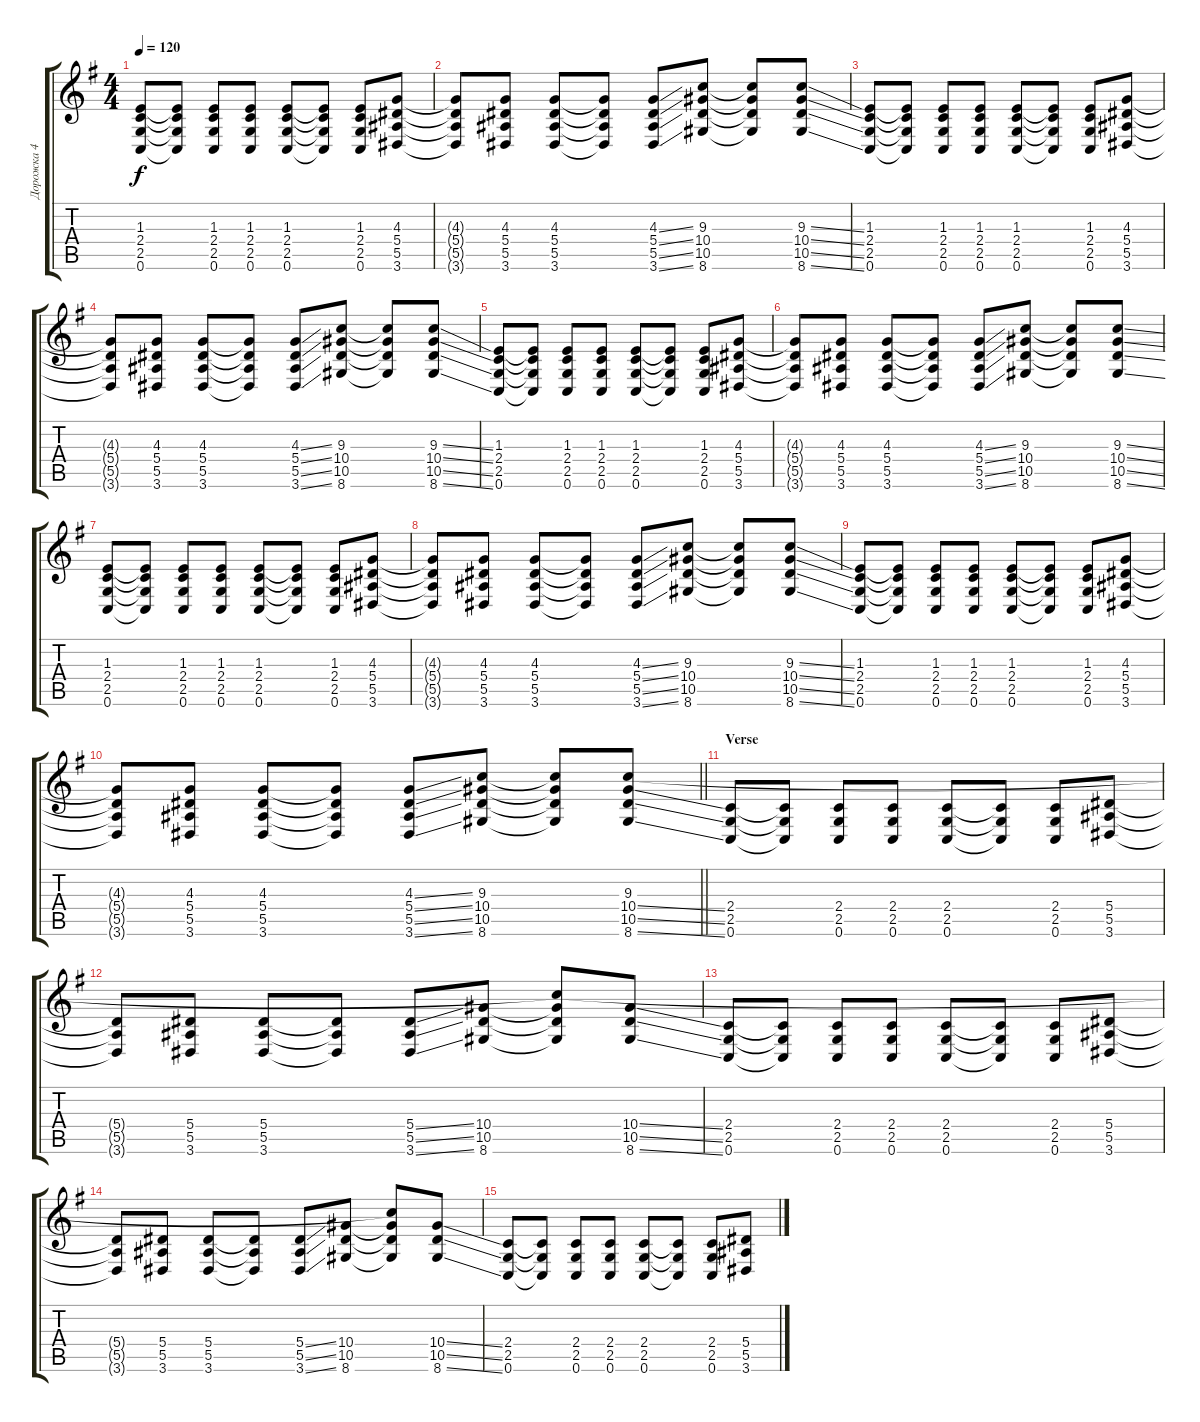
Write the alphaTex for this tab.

\track ("Дорожка 4" "Дорожка 4") {instrument distortionguitar}
\staff {score tabs}
\tuning (C4 G3 Eb3 Bb2 F2 C2) {hide}
\ts (4 4)
\tempo 120
\clef g2
\ks g
(1.3 2.4 2.5 0.6).8{dy f} (1.3{t} 2.4{t} 2.5{t} 0.6{t}).8 (1.3 2.4 2.5 0.6).8 (1.3 2.4 2.5 0.6).8 (1.3 2.4 2.5 0.6).8 (1.3{t} 2.4{t} 2.5{t} 0.6{t}).8 (1.3 2.4 2.5 0.6).8 (4.3 5.4 5.5 3.6).8 |
(4.3{t} 5.4{t} 5.5{t} 3.6{t}).8 (4.3 5.4 5.5 3.6).8 (4.3 5.4 5.5 3.6).8 (4.3{t} 5.4{t} 5.5{t} 3.6{t}).8 (4.3{ss} 5.4{ss} 5.5{ss} 3.6{ss}).8 (9.3 10.4 10.5 8.6).8 (9.3{t} 10.4{t} 10.5{t} 8.6{t}).8 (9.3{ss} 10.4{ss} 10.5{ss} 8.6{ss}).8 |
(1.3 2.4 2.5 0.6).8 (1.3{t} 2.4{t} 2.5{t} 0.6{t}).8 (1.3 2.4 2.5 0.6).8 (1.3 2.4 2.5 0.6).8 (1.3 2.4 2.5 0.6).8 (1.3{t} 2.4{t} 2.5{t} 0.6{t}).8 (1.3 2.4 2.5 0.6).8 (4.3 5.4 5.5 3.6).8 |
(4.3{t} 5.4{t} 5.5{t} 3.6{t}).8 (4.3 5.4 5.5 3.6).8 (4.3 5.4 5.5 3.6).8 (4.3{t} 5.4{t} 5.5{t} 3.6{t}).8 (4.3{ss} 5.4{ss} 5.5{ss} 3.6{ss}).8 (9.3 10.4 10.5 8.6).8 (9.3{t} 10.4{t} 10.5{t} 8.6{t}).8 (9.3{ss} 10.4{ss} 10.5{ss} 8.6{ss}).8 |
(1.3 2.4 2.5 0.6).8 (1.3{t} 2.4{t} 2.5{t} 0.6{t}).8 (1.3 2.4 2.5 0.6).8 (1.3 2.4 2.5 0.6).8 (1.3 2.4 2.5 0.6).8 (1.3{t} 2.4{t} 2.5{t} 0.6{t}).8 (1.3 2.4 2.5 0.6).8 (4.3 5.4 5.5 3.6).8 |
(4.3{t} 5.4{t} 5.5{t} 3.6{t}).8 (4.3 5.4 5.5 3.6).8 (4.3 5.4 5.5 3.6).8 (4.3{t} 5.4{t} 5.5{t} 3.6{t}).8 (4.3{ss} 5.4{ss} 5.5{ss} 3.6{ss}).8 (9.3 10.4 10.5 8.6).8 (9.3{t} 10.4{t} 10.5{t} 8.6{t}).8 (9.3{ss} 10.4{ss} 10.5{ss} 8.6{ss}).8 |
(1.3 2.4 2.5 0.6).8 (1.3{t} 2.4{t} 2.5{t} 0.6{t}).8 (1.3 2.4 2.5 0.6).8 (1.3 2.4 2.5 0.6).8 (1.3 2.4 2.5 0.6).8 (1.3{t} 2.4{t} 2.5{t} 0.6{t}).8 (1.3 2.4 2.5 0.6).8 (4.3 5.4 5.5 3.6).8 |
(4.3{t} 5.4{t} 5.5{t} 3.6{t}).8 (4.3 5.4 5.5 3.6).8 (4.3 5.4 5.5 3.6).8 (4.3{t} 5.4{t} 5.5{t} 3.6{t}).8 (4.3{ss} 5.4{ss} 5.5{ss} 3.6{ss}).8 (9.3 10.4 10.5 8.6).8 (9.3{t} 10.4{t} 10.5{t} 8.6{t}).8 (9.3{ss} 10.4{ss} 10.5{ss} 8.6{ss}).8 |
(1.3 2.4 2.5 0.6).8 (1.3{t} 2.4{t} 2.5{t} 0.6{t}).8 (1.3 2.4 2.5 0.6).8 (1.3 2.4 2.5 0.6).8 (1.3 2.4 2.5 0.6).8 (1.3{t} 2.4{t} 2.5{t} 0.6{t}).8 (1.3 2.4 2.5 0.6).8 (4.3 5.4 5.5 3.6).8 |
\barLineRight lightlight
(4.3{t} 5.4{t} 5.5{t} 3.6{t}).8 (4.3 5.4 5.5 3.6).8 (4.3 5.4 5.5 3.6).8 (4.3{t} 5.4{t} 5.5{t} 3.6{t}).8 (4.3{ss} 5.4{ss} 5.5{ss} 3.6{ss}).8 (9.3 10.4 10.5 8.6).8 (9.3{t} 10.4{t} 10.5{t} 8.6{t}).8 (9.3 10.4{ss} 10.5{ss} 8.6{ss}).8 |
\section ("" "Verse")
(2.4 2.5 0.6).8{volume 9} (2.4{t} 2.5{t} 0.6{t}).8 (2.4 2.5 0.6).8 (2.4 2.5 0.6).8 (2.4 2.5 0.6).8 (2.4{t} 2.5{t} 0.6{t}).8 (2.4 2.5 0.6).8 (5.4 5.5 3.6).8 |
(5.4{t} 5.5{t} 3.6{t}).8 (5.4 5.5 3.6).8 (5.4 5.5 3.6).8 (5.4{t} 5.5{t} 3.6{t}).8 (5.4{ss} 5.5{ss} 3.6{ss}).8 (10.4 10.5 8.6).8 (9.3{t} 10.4{t} 10.5{t} 8.6{t}).8 (10.4{ss} 10.5{ss} 8.6{ss}).8 |
(2.4 2.5 0.6).8 (2.4{t} 2.5{t} 0.6{t}).8 (2.4 2.5 0.6).8 (2.4 2.5 0.6).8 (2.4 2.5 0.6).8 (2.4{t} 2.5{t} 0.6{t}).8 (2.4 2.5 0.6).8 (5.4 5.5 3.6).8 |
(5.4{t} 5.5{t} 3.6{t}).8 (5.4 5.5 3.6).8 (5.4 5.5 3.6).8 (5.4{t} 5.5{t} 3.6{t}).8 (5.4{ss} 5.5{ss} 3.6{ss}).8 (10.4 10.5 8.6).8 (9.3{t} 10.4{t} 10.5{t} 8.6{t}).8 (10.4{ss} 10.5{ss} 8.6{ss}).8 |
(2.4 2.5 0.6).8{volume 2} (2.4{t} 2.5{t} 0.6{t}).8 (2.4 2.5 0.6).8 (2.4 2.5 0.6).8 (2.4 2.5 0.6).8 (2.4{t} 2.5{t} 0.6{t}).8 (2.4 2.5 0.6).8 (5.4 5.5 3.6).8
